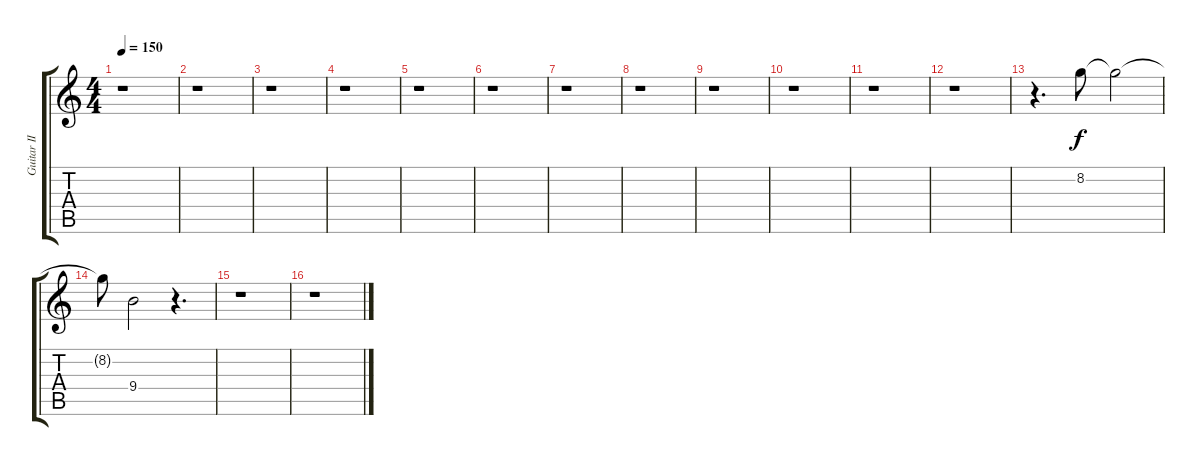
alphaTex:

\track ("Guitar II" "Guitar II") {instrument overdrivenguitar}
\staff {score tabs}
\tuning (E4 B3 G3 D3 A2 E2) {hide}
\ts (4 4)
\tempo 150
\clef g2
\ks c
r.1{dy f} |
r.1 |
r.1 |
r.1 |
r.1 |
r.1 |
r.1 |
r.1 |
r.1 |
r.1 |
r.1 |
r.1 |
r.4{d} 8.2.8 8.2{t}.2 |
8.2{t}.8 9.4.2 r.4{d} |
r.1 |
r.1
